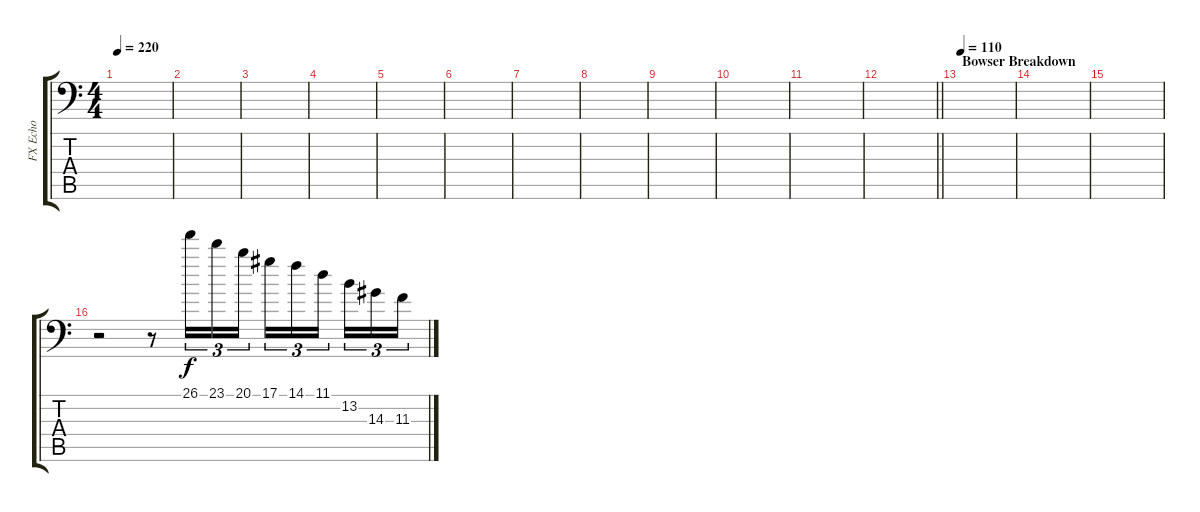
\track ("FX Echo" "FX Echo") {instrument fx7echoes}
\staff {score tabs}
\tuning (Eb4 Bb3 Gb3 Db3 Ab2 Eb1) {hide}
\ts (4 4)
\tempo 220
\clef f4
\ks c
|
|
|
|
|
|
|
|
|
|
|
\barLineRight lightlight
|
\section ("" "Bowser Breakdown")
\tempo 110
|
|
|
r.2 r.8 26.1.16{tu (3 2)} 23.1.16{tu (3 2)} 20.1.16{tu (3 2)} 17.1.16{tu (3 2)} 14.1.16{tu (3 2)} 11.1.16{tu (3 2) beam splitsecondary} 13.2.16{tu (3 2)} 14.3.16{tu (3 2)} 11.3.16{tu (3 2)}
